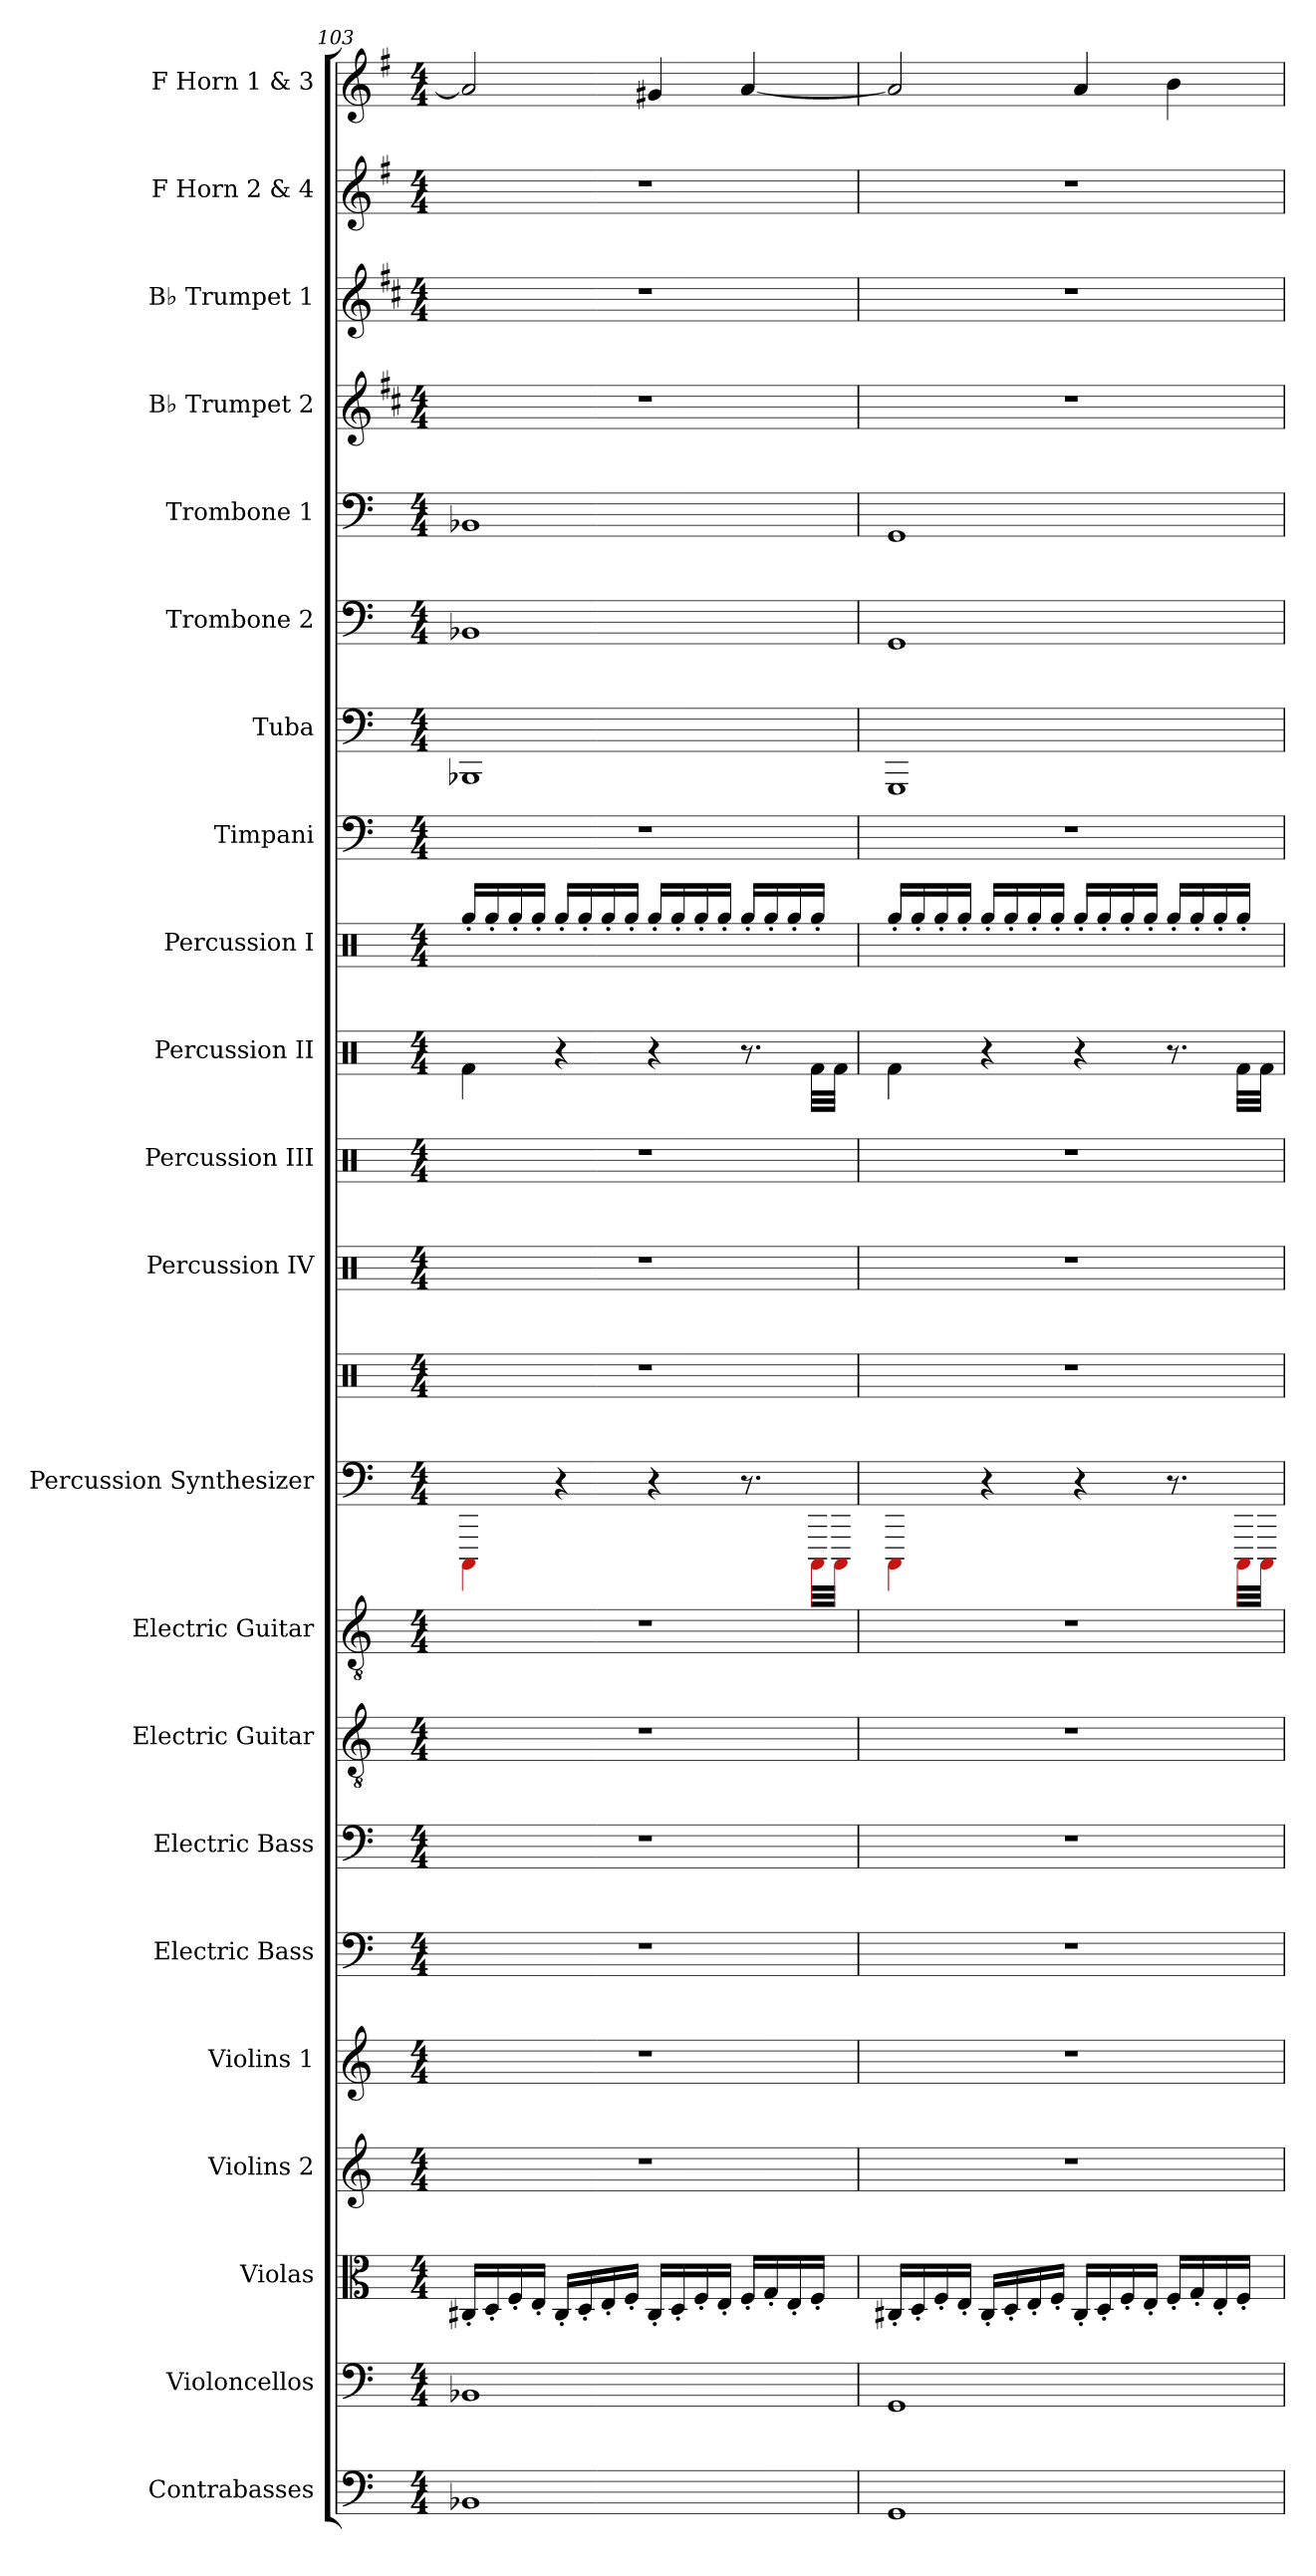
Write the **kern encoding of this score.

**kern	**kern	**kern	**kern	**kern	**kern	**kern	**kern	**kern	**kern	**kern	**kern	**kern	**kern	**kern	**kern	**kern	**kern	**kern	**kern	**kern	**kern	**kern
*part22	*part21	*part20	*part19	*part18	*part17	*part16	*part15	*part14	*part13	*part13	*part12	*part11	*part10	*part9	*part8	*part7	*part6	*part5	*part4	*part3	*part2	*part1
*staff23	*staff22	*staff21	*staff20	*staff19	*staff18	*staff17	*staff16	*staff15	*staff14	*staff13	*staff12	*staff11	*staff10	*staff9	*staff8	*staff7	*staff6	*staff5	*staff4	*staff3	*staff2	*staff1
*I"Contrabasses	*I"Violoncellos	*I"Violas	*I"Violins 2	*I"Violins 1	*I"Electric Bass	*I"Electric Bass	*I"Electric Guitar	*I"Electric Guitar	*I"Percussion Synthesizer	*	*I"Percussion IV	*I"Percussion III	*I"Percussion II	*I"Percussion I	*I"Timpani	*I"Tuba	*I"Trombone 2	*I"Trombone 1	*I"B♭ Trumpet 2	*I"B♭ Trumpet 1	*I"F Horn 2 &amp; 4	*I"F Horn 1 &amp; 3
*I'Cbs.	*I'Vcs.	*I'Vlas.	*I'Vlns. 2	*I'Vlns. 1	*I'El. B.	*I'El. B.	*I'El. Guit.	*I'El. Guit.	*I'Perc. Syn.	*	*I'Perc. IV	*I'Perc. III	*I'Perc. II	*I'Perc. I	*I'Timp.	*I'Tba.	*I'Tbn. 2	*I'Tbn. 1	*I'B♭ Tpt. 2	*I'B♭ Tpt. 1	*I'F Hn. 2 4	*I'F Hn. 1 3
*clefF4	*clefF4	*clefC3	*clefG2	*clefG2	*clefF4	*clefF4	*clefGv2	*clefGv2	*clefF4	*clefX	*clefX	*clefX	*clefX	*clefX	*clefF4	*clefF4	*clefF4	*clefF4	*clefG2	*clefG2	*clefG2	*clefG2
*ITrd7c12	*	*	*	*	*ITrd7c12	*ITrd7c12	*	*	*	*	*	*	*	*	*	*	*	*	*ITrd1c2	*ITrd1c2	*ITrd4c7	*ITrd4c7
*k[]	*k[]	*k[]	*k[]	*k[]	*k[]	*k[]	*k[]	*k[]	*k[]	*k[]	*k[]	*k[]	*k[]	*k[]	*k[]	*k[]	*k[]	*k[]	*k[]	*k[]	*k[]	*k[]
*M4/4	*M4/4	*M4/4	*M4/4	*M4/4	*M4/4	*M4/4	*M4/4	*M4/4	*M4/4	*M4/4	*M4/4	*M4/4	*M4/4	*M4/4	*M4/4	*M4/4	*M4/4	*M4/4	*M4/4	*M4/4	*M4/4	*M4/4
=103	=103	=103	=103	=103	=103	=103	=103	=103	=103	=103	=103	=103	=103	=103	=103	=103	=103	=103	=103	=103	=103	=103
1BBB-X	1BB-X	16C#X'/LL	1r	1r	1r	1r	1r	1r	4RAA\	1r	1r	1r	4Rf\	16Rgg'/LL	1r	1BBB-X	1BB-X	1BB-X	1r	1r	1r	2d/]
.	.	16D'/	.	.	.	.	.	.	.	.	.	.	.	16Rgg'/	.	.	.	.	.	.	.	.
.	.	16F'/	.	.	.	.	.	.	.	.	.	.	.	16Rgg'/	.	.	.	.	.	.	.	.
.	.	16E'/JJ	.	.	.	.	.	.	.	.	.	.	.	16Rgg'/JJ	.	.	.	.	.	.	.	.
.	.	16C#'/LL	.	.	.	.	.	.	4r	.	.	.	4r	16Rgg'/LL	.	.	.	.	.	.	.	.
.	.	16D'/	.	.	.	.	.	.	.	.	.	.	.	16Rgg'/	.	.	.	.	.	.	.	.
.	.	16E'/	.	.	.	.	.	.	.	.	.	.	.	16Rgg'/	.	.	.	.	.	.	.	.
.	.	16F'/JJ	.	.	.	.	.	.	.	.	.	.	.	16Rgg'/JJ	.	.	.	.	.	.	.	.
.	.	16C#'/LL	.	.	.	.	.	.	4r	.	.	.	4r	16Rgg'/LL	.	.	.	.	.	.	.	4c#X/
.	.	16D'/	.	.	.	.	.	.	.	.	.	.	.	16Rgg'/	.	.	.	.	.	.	.	.
.	.	16F'/	.	.	.	.	.	.	.	.	.	.	.	16Rgg'/	.	.	.	.	.	.	.	.
.	.	16E'/JJ	.	.	.	.	.	.	.	.	.	.	.	16Rgg'/JJ	.	.	.	.	.	.	.	.
.	.	16F'/LL	.	.	.	.	.	.	8.r	.	.	.	8.r	16Rgg'/LL	.	.	.	.	.	.	.	[4d/
.	.	16G'/	.	.	.	.	.	.	.	.	.	.	.	16Rgg'/	.	.	.	.	.	.	.	.
.	.	16E'/	.	.	.	.	.	.	.	.	.	.	.	16Rgg'/	.	.	.	.	.	.	.	.
.	.	16F'/JJ	.	.	.	.	.	.	32RAA\LLL	.	.	.	32Rf\LLL	16Rgg'/JJ	.	.	.	.	.	.	.	.
.	.	.	.	.	.	.	.	.	32RAA\JJJ	.	.	.	32Rf\JJJ	.	.	.	.	.	.	.	.	.
!!LO:PB:g=z
=104	=104	=104	=104	=104	=104	=104	=104	=104	=104	=104	=104	=104	=104	=104	=104	=104	=104	=104	=104	=104	=104	=104
1GGG	1GG	16C#X'/LL	1r	1r	1r	1r	1r	1r	4RAA\	1r	1r	1r	4Rf\	16Rgg'/LL	1r	1GGG	1GG	1GG	1r	1r	1r	2d/]
.	.	16D'/	.	.	.	.	.	.	.	.	.	.	.	16Rgg'/	.	.	.	.	.	.	.	.
.	.	16F'/	.	.	.	.	.	.	.	.	.	.	.	16Rgg'/	.	.	.	.	.	.	.	.
.	.	16E'/JJ	.	.	.	.	.	.	.	.	.	.	.	16Rgg'/JJ	.	.	.	.	.	.	.	.
.	.	16C#'/LL	.	.	.	.	.	.	4r	.	.	.	4r	16Rgg'/LL	.	.	.	.	.	.	.	.
.	.	16D'/	.	.	.	.	.	.	.	.	.	.	.	16Rgg'/	.	.	.	.	.	.	.	.
.	.	16E'/	.	.	.	.	.	.	.	.	.	.	.	16Rgg'/	.	.	.	.	.	.	.	.
.	.	16F'/JJ	.	.	.	.	.	.	.	.	.	.	.	16Rgg'/JJ	.	.	.	.	.	.	.	.
.	.	16C#'/LL	.	.	.	.	.	.	4r	.	.	.	4r	16Rgg'/LL	.	.	.	.	.	.	.	4d/
.	.	16D'/	.	.	.	.	.	.	.	.	.	.	.	16Rgg'/	.	.	.	.	.	.	.	.
.	.	16F'/	.	.	.	.	.	.	.	.	.	.	.	16Rgg'/	.	.	.	.	.	.	.	.
.	.	16E'/JJ	.	.	.	.	.	.	.	.	.	.	.	16Rgg'/JJ	.	.	.	.	.	.	.	.
.	.	16F'/LL	.	.	.	.	.	.	8.r	.	.	.	8.r	16Rgg'/LL	.	.	.	.	.	.	.	4e\
.	.	16G'/	.	.	.	.	.	.	.	.	.	.	.	16Rgg'/	.	.	.	.	.	.	.	.
.	.	16E'/	.	.	.	.	.	.	.	.	.	.	.	16Rgg'/	.	.	.	.	.	.	.	.
.	.	16F'/JJ	.	.	.	.	.	.	32RAA\LLL	.	.	.	32Rf\LLL	16Rgg'/JJ	.	.	.	.	.	.	.	.
.	.	.	.	.	.	.	.	.	32RAA\JJJ	.	.	.	32Rf\JJJ	.	.	.	.	.	.	.	.	.
=	=	=	=	=	=	=	=	=	=	=	=	=	=	=	=	=	=	=	=	=	=	=
*-	*-	*-	*-	*-	*-	*-	*-	*-	*-	*-	*-	*-	*-	*-	*-	*-	*-	*-	*-	*-	*-	*-
